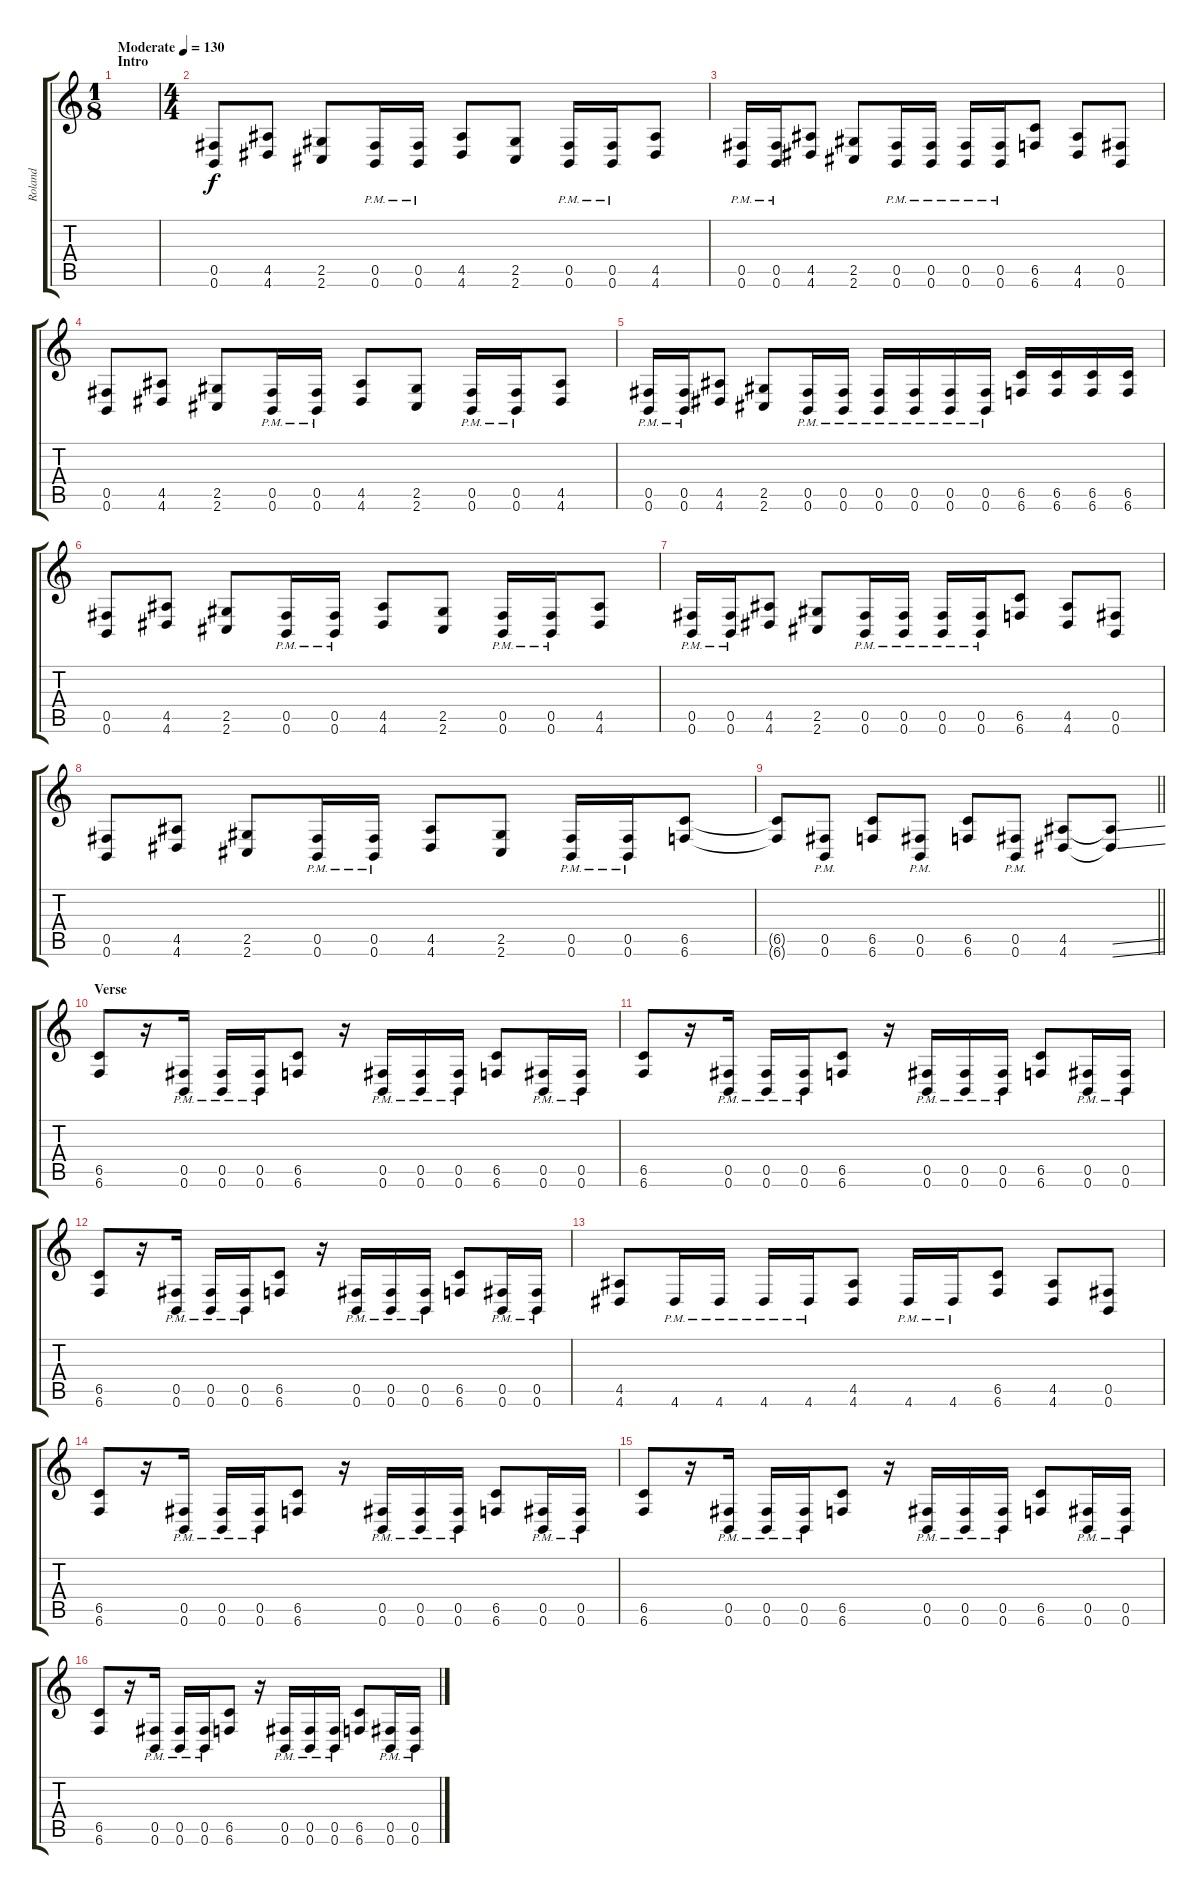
\track ("Roland" "Roland") {instrument distortionguitar}
\staff {score tabs}
\tuning (Db4 Ab3 E3 B2 Gb2 B1) {hide}
\ts (1 8)
\section ("" "Intro")
\tempo (130 "Moderate")
\clef g2
\ks c
|
\ts (4 4)
(0.5 0.6).8 (4.5 4.6).8 (2.5 2.6).8 (0.5{pm} 0.6{pm}).16 (0.5{pm} 0.6{pm}).16 (4.5 4.6).8 (2.5 2.6).8 (0.5{pm} 0.6{pm}).16 (0.5{pm} 0.6{pm}).16 (4.5 4.6).8 |
(0.5{pm} 0.6{pm}).16 (0.5{pm} 0.6{pm}).16 (4.5 4.6).8 (2.5 2.6).8 (0.5{pm} 0.6{pm}).16 (0.5{pm} 0.6{pm}).16 (0.5{pm} 0.6{pm}).16 (0.5{pm} 0.6{pm}).16 (6.5 6.6).8 (4.5 4.6).8 (0.5 0.6).8 |
(0.5 0.6).8 (4.5 4.6).8 (2.5 2.6).8 (0.5{pm} 0.6{pm}).16 (0.5{pm} 0.6{pm}).16 (4.5 4.6).8 (2.5 2.6).8 (0.5{pm} 0.6{pm}).16 (0.5{pm} 0.6{pm}).16 (4.5 4.6).8 |
(0.5{pm} 0.6{pm}).16 (0.5{pm} 0.6{pm}).16 (4.5 4.6).8 (2.5 2.6).8 (0.5{pm} 0.6{pm}).16 (0.5{pm} 0.6{pm}).16 (0.5{pm} 0.6{pm}).16 (0.5{pm} 0.6{pm}).16 (0.5{pm} 0.6{pm}).16 (0.5{pm} 0.6{pm}).16 (6.5 6.6).16 (6.5 6.6).16 (6.5 6.6).16 (6.5 6.6).16 |
(0.5 0.6).8 (4.5 4.6).8 (2.5 2.6).8 (0.5{pm} 0.6{pm}).16 (0.5{pm} 0.6{pm}).16 (4.5 4.6).8 (2.5 2.6).8 (0.5{pm} 0.6{pm}).16 (0.5{pm} 0.6{pm}).16 (4.5 4.6).8 |
(0.5{pm} 0.6{pm}).16 (0.5{pm} 0.6{pm}).16 (4.5 4.6).8 (2.5 2.6).8 (0.5{pm} 0.6{pm}).16 (0.5{pm} 0.6{pm}).16 (0.5{pm} 0.6{pm}).16 (0.5{pm} 0.6{pm}).16 (6.5 6.6).8 (4.5 4.6).8 (0.5 0.6).8 |
(0.5 0.6).8 (4.5 4.6).8 (2.5 2.6).8 (0.5{pm} 0.6{pm}).16 (0.5{pm} 0.6{pm}).16 (4.5 4.6).8 (2.5 2.6).8 (0.5{pm} 0.6{pm}).16 (0.5{pm} 0.6{pm}).16 (6.5 6.6).8 |
\barLineRight lightlight
(6.5{t} 6.6{t}).8 (0.5{pm} 0.6{pm}).8 (6.5 6.6).8 (0.5{pm} 0.6{pm}).8 (6.5 6.6).8 (0.5{pm} 0.6{pm}).8 (4.5 4.6).8 (4.5{ss t} 4.6{ss t}).8 |
\section ("" "Verse")
(6.5 6.6).8 r.16 (0.5{pm} 0.6{pm}).16 (0.5{pm} 0.6{pm}).16 (0.5{pm} 0.6{pm}).16 (6.5 6.6).8 r.16 (0.5{pm} 0.6{pm}).16 (0.5{pm} 0.6{pm}).16 (0.5{pm} 0.6{pm}).16 (6.5 6.6).8 (0.5{pm} 0.6{pm}).16 (0.5{pm} 0.6{pm}).16 |
(6.5 6.6).8 r.16 (0.5{pm} 0.6{pm}).16 (0.5{pm} 0.6{pm}).16 (0.5{pm} 0.6{pm}).16 (6.5 6.6).8 r.16 (0.5{pm} 0.6{pm}).16 (0.5{pm} 0.6{pm}).16 (0.5{pm} 0.6{pm}).16 (6.5 6.6).8 (0.5{pm} 0.6{pm}).16 (0.5{pm} 0.6{pm}).16 |
(6.5 6.6).8 r.16 (0.5{pm} 0.6{pm}).16 (0.5{pm} 0.6{pm}).16 (0.5{pm} 0.6{pm}).16 (6.5 6.6).8 r.16 (0.5{pm} 0.6{pm}).16 (0.5{pm} 0.6{pm}).16 (0.5{pm} 0.6{pm}).16 (6.5 6.6).8 (0.5{pm} 0.6{pm}).16 (0.5{pm} 0.6{pm}).16 |
(4.5 4.6).8 4.6{pm}.16 4.6{pm}.16 4.6{pm}.16 4.6{pm}.16 (4.5 4.6).8 4.6{pm}.16 4.6{pm}.16 (6.5 6.6).8 (4.5 4.6).8 (0.5 0.6).8 |
(6.5 6.6).8 r.16 (0.5{pm} 0.6{pm}).16 (0.5{pm} 0.6{pm}).16 (0.5{pm} 0.6{pm}).16 (6.5 6.6).8 r.16 (0.5{pm} 0.6{pm}).16 (0.5{pm} 0.6{pm}).16 (0.5{pm} 0.6{pm}).16 (6.5 6.6).8 (0.5{pm} 0.6{pm}).16 (0.5{pm} 0.6{pm}).16 |
(6.5 6.6).8 r.16 (0.5{pm} 0.6{pm}).16 (0.5{pm} 0.6{pm}).16 (0.5{pm} 0.6{pm}).16 (6.5 6.6).8 r.16 (0.5{pm} 0.6{pm}).16 (0.5{pm} 0.6{pm}).16 (0.5{pm} 0.6{pm}).16 (6.5 6.6).8 (0.5{pm} 0.6{pm}).16 (0.5{pm} 0.6{pm}).16 |
(6.5 6.6).8 r.16 (0.5{pm} 0.6{pm}).16 (0.5{pm} 0.6{pm}).16 (0.5{pm} 0.6{pm}).16 (6.5 6.6).8 r.16 (0.5{pm} 0.6{pm}).16 (0.5{pm} 0.6{pm}).16 (0.5{pm} 0.6{pm}).16 (6.5 6.6).8 (0.5{pm} 0.6{pm}).16 (0.5{pm} 0.6{pm}).16
